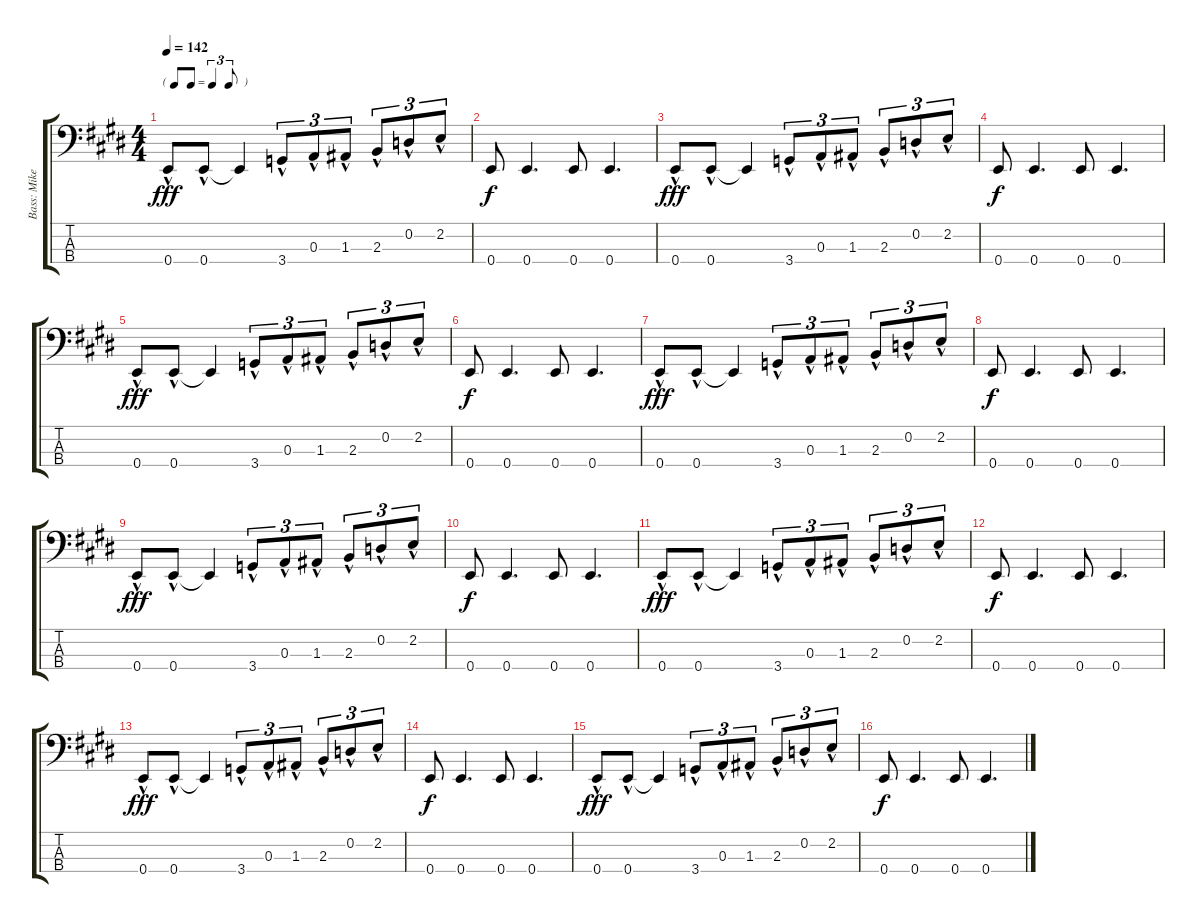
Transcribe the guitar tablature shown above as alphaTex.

\track ("Bass: Mike" "Bass: Mike") {instrument electricbassfinger}
\staff {score tabs}
\tuning (G2 D2 A1 E1) {hide}
\ts (4 4)
\tf triplet8th
\tempo 142
\clef f4
\ks e
0.4{hac}.8{dy fff} 0.4{hac}.8 0.4{t}.4 3.4{hac}.8{tu (3 2)} 0.3{hac}.8{tu (3 2)} 1.3{hac}.8{tu (3 2)} 2.3{hac}.8{tu (3 2)} 0.2{hac}.8{tu (3 2)} 2.2{hac}.8{tu (3 2)} |
0.4.8{dy f} 0.4.4{d} 0.4.8 0.4.4{d} |
0.4{hac}.8{dy fff} 0.4{hac}.8 0.4{t}.4 3.4{hac}.8{tu (3 2)} 0.3{hac}.8{tu (3 2)} 1.3{hac}.8{tu (3 2)} 2.3{hac}.8{tu (3 2)} 0.2{hac}.8{tu (3 2)} 2.2{hac}.8{tu (3 2)} |
0.4.8{dy f} 0.4.4{d} 0.4.8 0.4.4{d} |
0.4{hac}.8{dy fff} 0.4{hac}.8 0.4{t}.4 3.4{hac}.8{tu (3 2)} 0.3{hac}.8{tu (3 2)} 1.3{hac}.8{tu (3 2)} 2.3{hac}.8{tu (3 2)} 0.2{hac}.8{tu (3 2)} 2.2{hac}.8{tu (3 2)} |
0.4.8{dy f} 0.4.4{d} 0.4.8 0.4.4{d} |
0.4{hac}.8{dy fff} 0.4{hac}.8 0.4{t}.4 3.4{hac}.8{tu (3 2)} 0.3{hac}.8{tu (3 2)} 1.3{hac}.8{tu (3 2)} 2.3{hac}.8{tu (3 2)} 0.2{hac}.8{tu (3 2)} 2.2{hac}.8{tu (3 2)} |
0.4.8{dy f} 0.4.4{d} 0.4.8 0.4.4{d} |
0.4{hac}.8{dy fff} 0.4{hac}.8 0.4{t}.4 3.4{hac}.8{tu (3 2)} 0.3{hac}.8{tu (3 2)} 1.3{hac}.8{tu (3 2)} 2.3{hac}.8{tu (3 2)} 0.2{hac}.8{tu (3 2)} 2.2{hac}.8{tu (3 2)} |
0.4.8{dy f} 0.4.4{d} 0.4.8 0.4.4{d} |
0.4{hac}.8{dy fff} 0.4{hac}.8 0.4{t}.4 3.4{hac}.8{tu (3 2)} 0.3{hac}.8{tu (3 2)} 1.3{hac}.8{tu (3 2)} 2.3{hac}.8{tu (3 2)} 0.2{hac}.8{tu (3 2)} 2.2{hac}.8{tu (3 2)} |
0.4.8{dy f} 0.4.4{d} 0.4.8 0.4.4{d} |
0.4{hac}.8{dy fff} 0.4{hac}.8 0.4{t}.4 3.4{hac}.8{tu (3 2)} 0.3{hac}.8{tu (3 2)} 1.3{hac}.8{tu (3 2)} 2.3{hac}.8{tu (3 2)} 0.2{hac}.8{tu (3 2)} 2.2{hac}.8{tu (3 2)} |
0.4.8{dy f} 0.4.4{d} 0.4.8 0.4.4{d} |
0.4{hac}.8{dy fff} 0.4{hac}.8 0.4{t}.4 3.4{hac}.8{tu (3 2)} 0.3{hac}.8{tu (3 2)} 1.3{hac}.8{tu (3 2)} 2.3{hac}.8{tu (3 2)} 0.2{hac}.8{tu (3 2)} 2.2{hac}.8{tu (3 2)} |
0.4.8{dy f} 0.4.4{d} 0.4.8 0.4.4{d}
